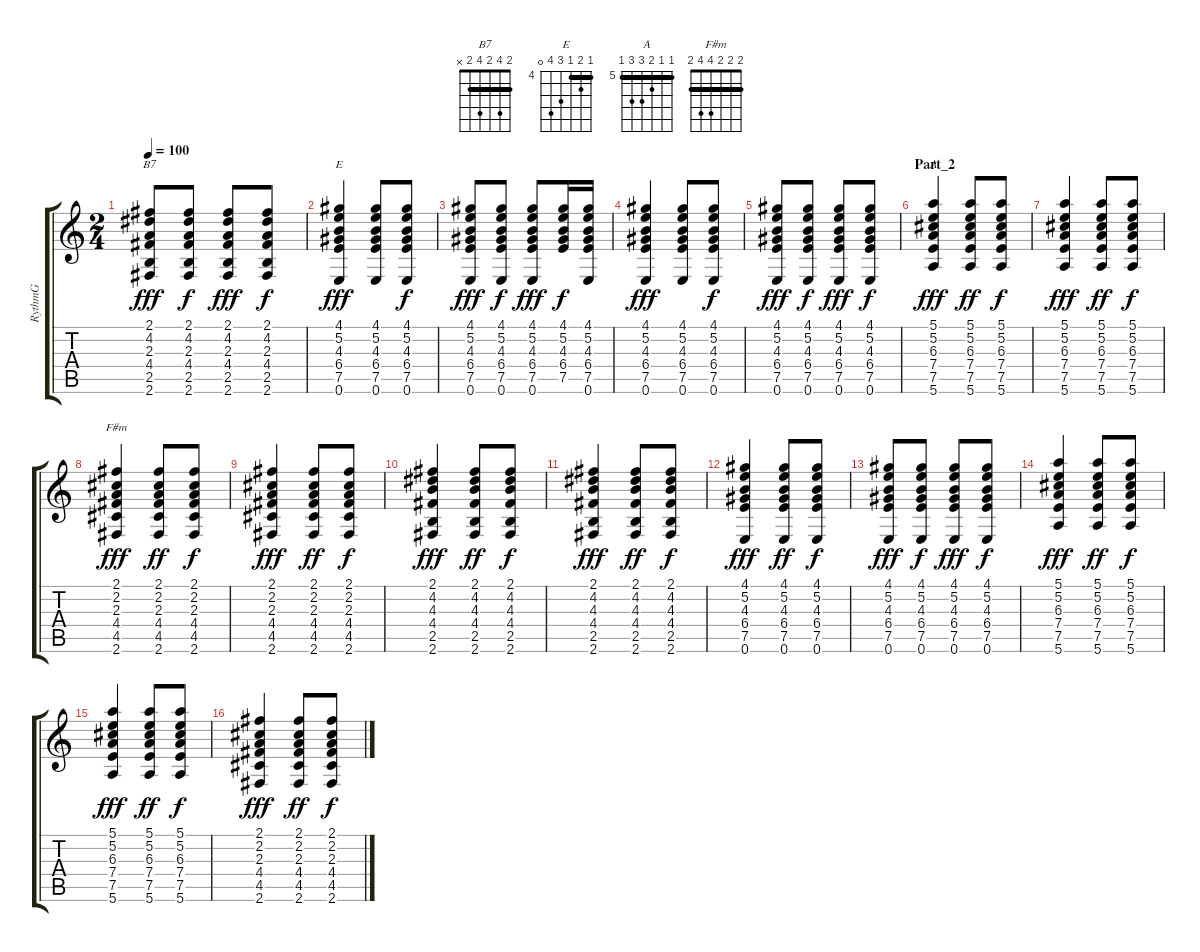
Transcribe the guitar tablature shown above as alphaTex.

\track ("RythmG" "RythmG") {instrument acousticguitarsteel}
\staff {score tabs}
\tuning (E4 B3 G3 D3 A2 E2) {hide}
\chord ("B7" 2 4 2 4 2 x) {barre 2}
\chord ("E" 4 5 4 6 7 0) {firstfret 4 barre 4}
\chord ("A" 5 5 6 7 7 5) {firstfret 5 barre 5}
\chord ("F#m" 2 2 2 4 4 2) {barre 2}
\ts (2 4)
\tempo 100
\clef g2
\ks c
(2.1 4.2 2.3 4.4 2.5 2.6).8{ch "B7" dy fff} (2.1 4.2 2.3 4.4 2.5 2.6).8{dy f} (2.1 4.2 2.3 4.4 2.5 2.6).8{dy fff} (2.1 4.2 2.3 4.4 2.5 2.6).8{dy f} |
(4.1 5.2 4.3 6.4 7.5 0.6).4{ch "E" dy fff} (4.1 5.2 4.3 6.4 7.5 0.6).8 (4.1 5.2 4.3 6.4 7.5 0.6).8{dy f} |
(4.1 5.2 4.3 6.4 7.5 0.6).8{dy fff} (4.1 5.2 4.3 6.4 7.5 0.6).8{dy f} (4.1 5.2 4.3 6.4 7.5 0.6).8{dy fff} (4.1 5.2 4.3 6.4 7.5).16{dy f} (4.1 5.2 4.3 6.4 7.5 0.6).16 |
(4.1 5.2 4.3 6.4 7.5 0.6).4{dy fff} (4.1 5.2 4.3 6.4 7.5 0.6).8 (4.1 5.2 4.3 6.4 7.5 0.6).8{dy f} |
(4.1 5.2 4.3 6.4 7.5 0.6).8{dy fff} (4.1 5.2 4.3 6.4 7.5 0.6).8{dy f} (4.1 5.2 4.3 6.4 7.5 0.6).8{dy fff} (4.1 5.2 4.3 6.4 7.5 0.6).8{dy f} |
\section ("" "Part_2")
(5.1 5.2 6.3 7.4 7.5 5.6).4{ch "A" dy fff} (5.1 5.2 6.3 7.4 7.5 5.6).8{dy ff} (5.1 5.2 6.3 7.4 7.5 5.6).8{dy f} |
(5.1 5.2 6.3 7.4 7.5 5.6).4{dy fff} (5.1 5.2 6.3 7.4 7.5 5.6).8{dy ff} (5.1 5.2 6.3 7.4 7.5 5.6).8{dy f} |
(2.1 2.2 2.3 4.4 4.5 2.6).4{ch "F#m" dy fff} (2.1 2.2 2.3 4.4 4.5 2.6).8{dy ff} (2.1 2.2 2.3 4.4 4.5 2.6).8{dy f} |
(2.1 2.2 2.3 4.4 4.5 2.6).4{dy fff} (2.1 2.2 2.3 4.4 4.5 2.6).8{dy ff} (2.1 2.2 2.3 4.4 4.5 2.6).8{dy f} |
(2.1 4.2 4.3 4.4 2.5 2.6).4{dy fff} (2.1 4.2 4.3 4.4 2.5 2.6).8{dy ff} (2.1 4.2 4.3 4.4 2.5 2.6).8{dy f} |
(2.1 4.2 4.3 4.4 2.5 2.6).4{dy fff} (2.1 4.2 4.3 4.4 2.5 2.6).8{dy ff} (2.1 4.2 4.3 4.4 2.5 2.6).8{dy f} |
(4.1 5.2 4.3 6.4 7.5 0.6).4{dy fff} (4.1 5.2 4.3 6.4 7.5 0.6).8{dy ff} (4.1 5.2 4.3 6.4 7.5 0.6).8{dy f} |
(4.1 5.2 4.3 6.4 7.5 0.6).8{dy fff} (4.1 5.2 4.3 6.4 7.5 0.6).8{dy f} (4.1 5.2 4.3 6.4 7.5 0.6).8{dy fff} (4.1 5.2 4.3 6.4 7.5 0.6).8{dy f} |
(5.1 5.2 6.3 7.4 7.5 5.6).4{dy fff} (5.1 5.2 6.3 7.4 7.5 5.6).8{dy ff} (5.1 5.2 6.3 7.4 7.5 5.6).8{dy f} |
(5.1 5.2 6.3 7.4 7.5 5.6).4{dy fff} (5.1 5.2 6.3 7.4 7.5 5.6).8{dy ff} (5.1 5.2 6.3 7.4 7.5 5.6).8{dy f} |
(2.1 2.2 2.3 4.4 4.5 2.6).4{dy fff} (2.1 2.2 2.3 4.4 4.5 2.6).8{dy ff} (2.1 2.2 2.3 4.4 4.5 2.6).8{dy f}
